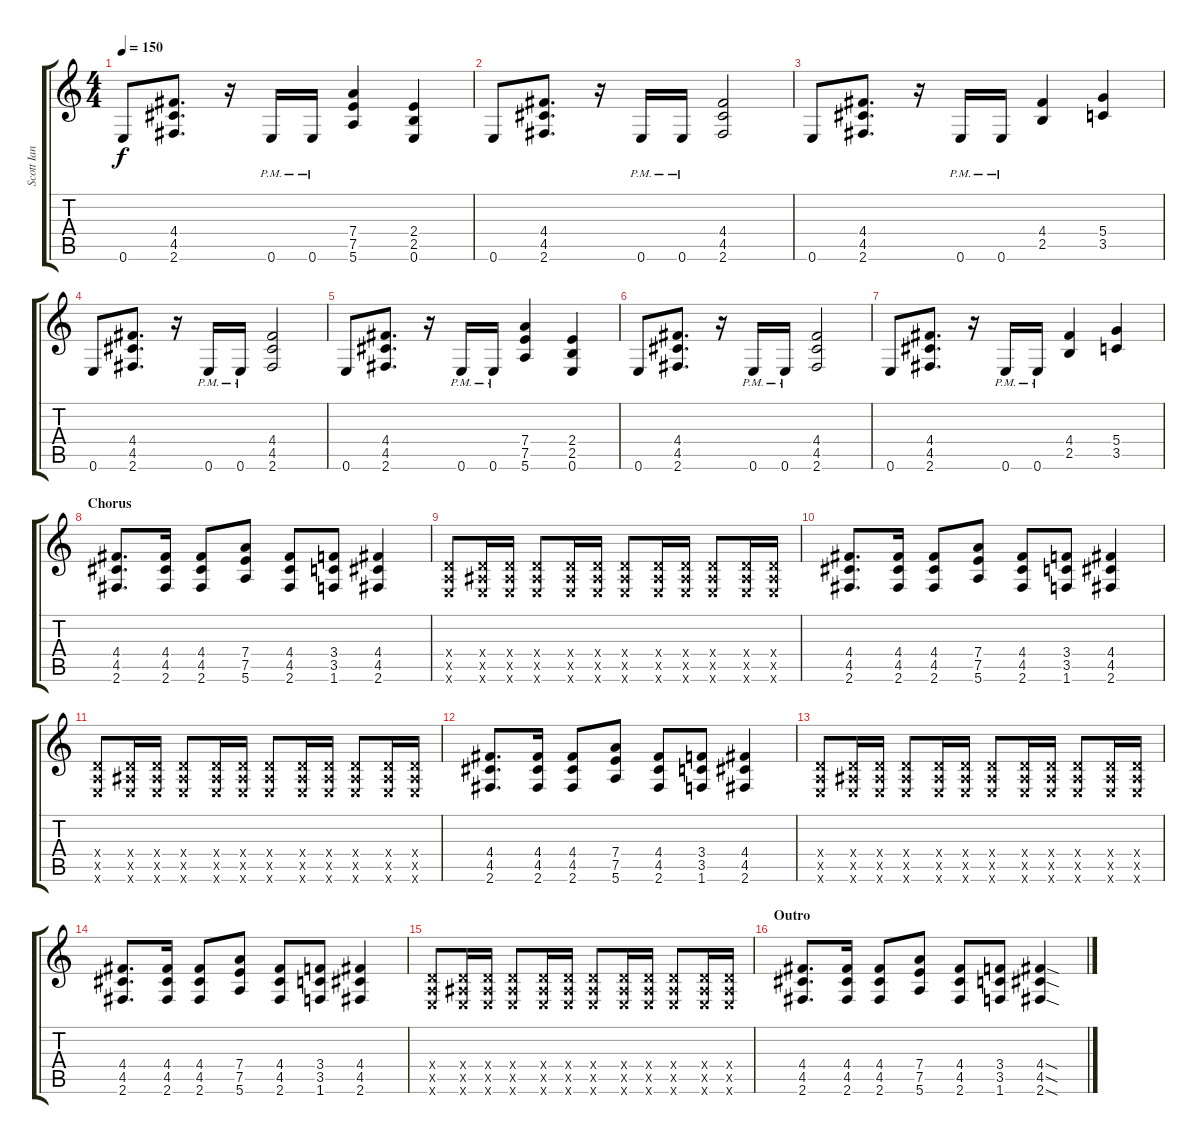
\track ("Scott Ian" "Scott Ian") {instrument distortionguitar}
\staff {score tabs}
\tuning (E4 B3 G3 D3 A2 E2) {hide}
\ts (4 4)
\tempo 150
\clef g2
\ks c
0.6.8{dy f} (4.4 4.5 2.6).8{d} r.16 0.6{pm}.16 0.6{pm}.16 (7.4 7.5 5.6).4 (2.4 2.5 0.6).4 |
0.6.8 (4.4 4.5 2.6).8{d} r.16 0.6{pm}.16 0.6{pm}.16 (4.4 4.5 2.6).2 |
0.6.8 (4.4 4.5 2.6).8{d} r.16 0.6{pm}.16 0.6{pm}.16 (4.4 2.5).4 (5.4 3.5).4 |
0.6.8 (4.4 4.5 2.6).8{d} r.16 0.6{pm}.16 0.6{pm}.16 (4.4 4.5 2.6).2 |
0.6.8 (4.4 4.5 2.6).8{d} r.16 0.6{pm}.16 0.6{pm}.16 (7.4 7.5 5.6).4 (2.4 2.5 0.6).4 |
0.6.8 (4.4 4.5 2.6).8{d} r.16 0.6{pm}.16 0.6{pm}.16 (4.4 4.5 2.6).2 |
0.6.8 (4.4 4.5 2.6).8{d} r.16 0.6{pm}.16 0.6{pm}.16 (4.4 2.5).4 (5.4 3.5).4 |
\section ("" "Chorus")
(4.4 4.5 2.6).8{d} (4.4 4.5 2.6).16 (4.4 4.5 2.6).8 (7.4 7.5 5.6).8 (4.4 4.5 2.6).8 (3.4 3.5 1.6).8 (4.4 4.5 2.6).4 |
(0.4{x} 0.5{x} 0.6{x}).8 (0.4{x} 1.5{x} 0.6{x}).16 (0.4{x} 1.5{x} 0.6{x}).16 (0.4{x} 1.5{x} 0.6{x}).8 (0.4{x} 1.5{x} 0.6{x}).16 (0.4{x} 1.5{x} 0.6{x}).16 (0.4{x} 1.5{x} 0.6{x}).8 (0.4{x} 1.5{x} 0.6{x}).16 (0.4{x} 1.5{x} 0.6{x}).16 (0.4{x} 1.5{x} 0.6{x}).8 (0.4{x} 1.5{x} 0.6{x}).16 (0.4{x} 1.5{x} 0.6{x}).16 |
(4.4 4.5 2.6).8{d} (4.4 4.5 2.6).16 (4.4 4.5 2.6).8 (7.4 7.5 5.6).8 (4.4 4.5 2.6).8 (3.4 3.5 1.6).8 (4.4 4.5 2.6).4 |
(0.4{x} 0.5{x} 0.6{x}).8 (0.4{x} 1.5{x} 0.6{x}).16 (0.4{x} 1.5{x} 0.6{x}).16 (0.4{x} 1.5{x} 0.6{x}).8 (0.4{x} 1.5{x} 0.6{x}).16 (0.4{x} 1.5{x} 0.6{x}).16 (0.4{x} 1.5{x} 0.6{x}).8 (0.4{x} 1.5{x} 0.6{x}).16 (0.4{x} 1.5{x} 0.6{x}).16 (0.4{x} 1.5{x} 0.6{x}).8 (0.4{x} 1.5{x} 0.6{x}).16 (0.4{x} 1.5{x} 0.6{x}).16 |
(4.4 4.5 2.6).8{d} (4.4 4.5 2.6).16 (4.4 4.5 2.6).8 (7.4 7.5 5.6).8 (4.4 4.5 2.6).8 (3.4 3.5 1.6).8 (4.4 4.5 2.6).4 |
(0.4{x} 0.5{x} 0.6{x}).8 (0.4{x} 1.5{x} 0.6{x}).16 (0.4{x} 1.5{x} 0.6{x}).16 (0.4{x} 1.5{x} 0.6{x}).8 (0.4{x} 1.5{x} 0.6{x}).16 (0.4{x} 1.5{x} 0.6{x}).16 (0.4{x} 1.5{x} 0.6{x}).8 (0.4{x} 1.5{x} 0.6{x}).16 (0.4{x} 1.5{x} 0.6{x}).16 (0.4{x} 1.5{x} 0.6{x}).8 (0.4{x} 1.5{x} 0.6{x}).16 (0.4{x} 1.5{x} 0.6{x}).16 |
(4.4 4.5 2.6).8{d} (4.4 4.5 2.6).16 (4.4 4.5 2.6).8 (7.4 7.5 5.6).8 (4.4 4.5 2.6).8 (3.4 3.5 1.6).8 (4.4 4.5 2.6).4 |
(0.4{x} 0.5{x} 0.6{x}).8 (0.4{x} 1.5{x} 0.6{x}).16 (0.4{x} 1.5{x} 0.6{x}).16 (0.4{x} 1.5{x} 0.6{x}).8 (0.4{x} 1.5{x} 0.6{x}).16 (0.4{x} 1.5{x} 0.6{x}).16 (0.4{x} 1.5{x} 0.6{x}).8 (0.4{x} 1.5{x} 0.6{x}).16 (0.4{x} 1.5{x} 0.6{x}).16 (0.4{x} 1.5{x} 0.6{x}).8 (0.4{x} 1.5{x} 0.6{x}).16 (0.4{x} 1.5{x} 0.6{x}).16 |
\section ("" "Outro")
(4.4 4.5 2.6).8{d} (4.4 4.5 2.6).16 (4.4 4.5 2.6).8 (7.4 7.5 5.6).8 (4.4 4.5 2.6).8 (3.4 3.5 1.6).8 (4.4{sod} 4.5{sod} 2.6{sod}).4
